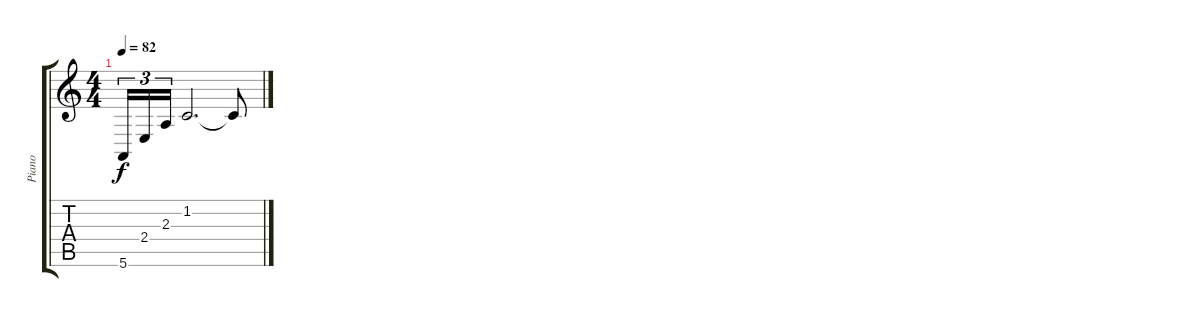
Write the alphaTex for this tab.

\track ("Piano" "Piano") {instrument brightacousticpiano}
\staff {score tabs}
\tuning (E4 B3 G3 D3 A2 E2) {hide}
\ts (4 4)
\tempo 82
\clef g2
\ks c
5.6.16{tu (3 2) dy f} 2.4.16{tu (3 2)} 2.3.16{tu (3 2)} 1.2.2{d} 1.2{t}.8
